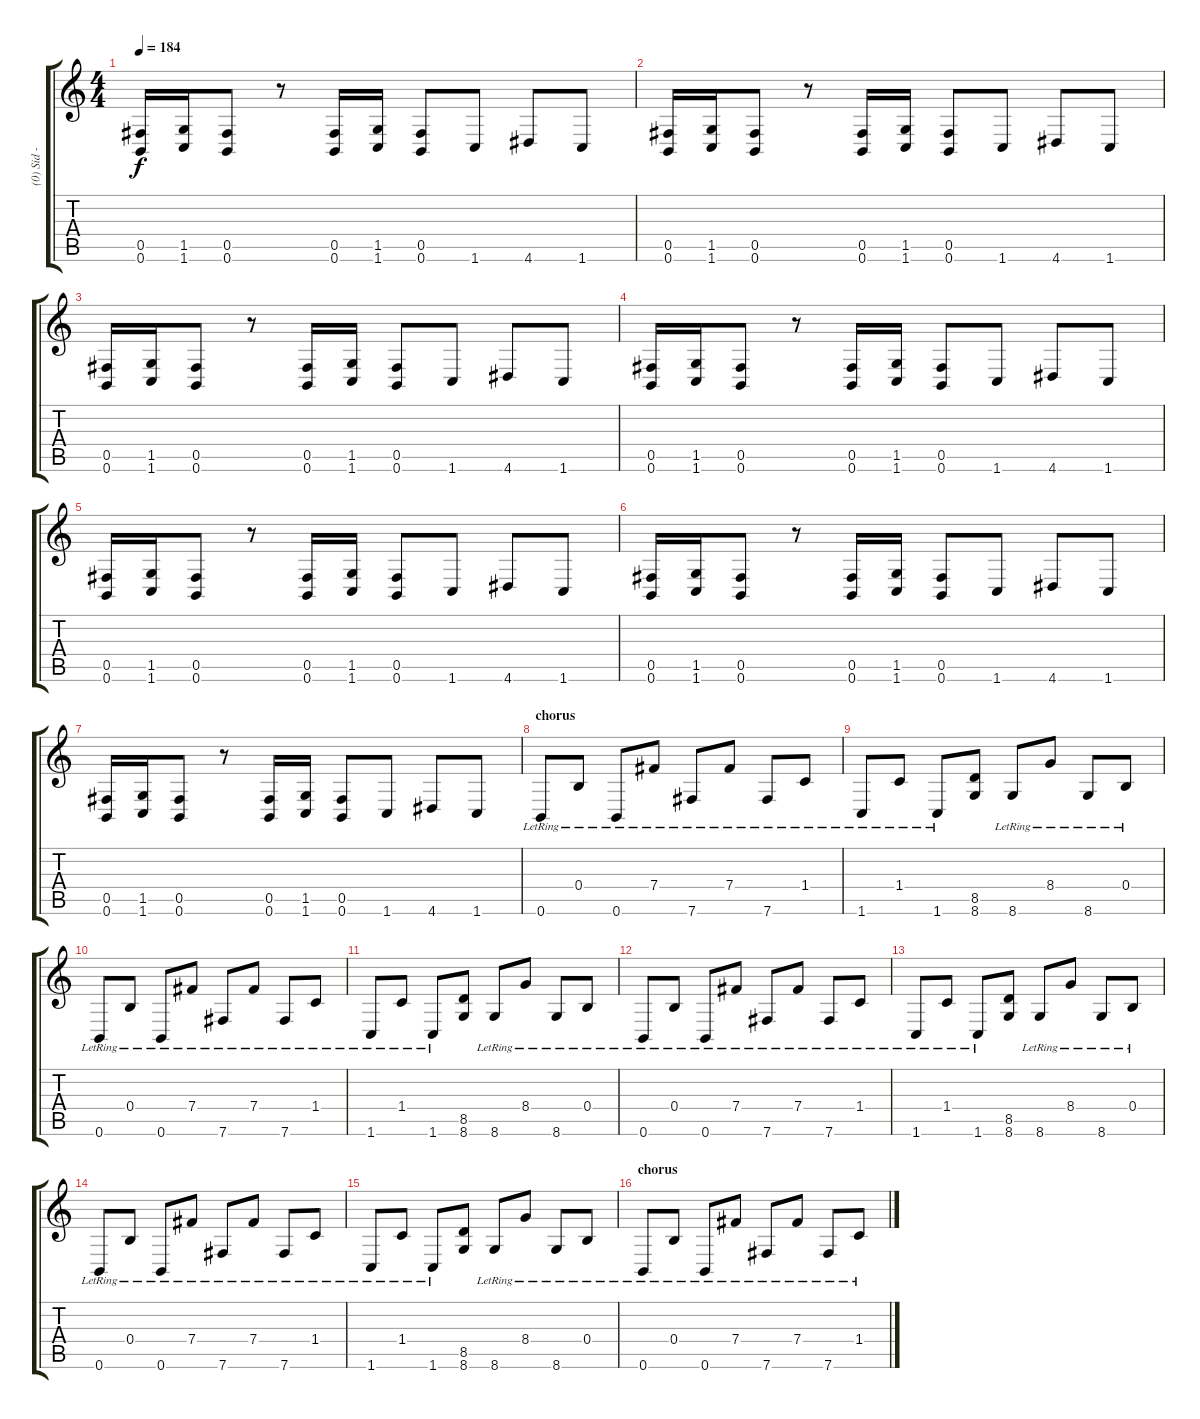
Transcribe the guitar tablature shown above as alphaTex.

\track ("(0) Sid - guitar C#" "(0) Sid - ") {instrument overdrivenguitar}
\staff {score tabs}
\tuning (Db4 Ab3 E3 B2 Gb2 B1) {hide}
\ts (4 4)
\tempo 184
\clef g2
\ks c
(0.5 0.6).16{dy f} (1.5 1.6).16 (0.5 0.6).8 r.8 (0.5 0.6).16 (1.5 1.6).16 (0.5 0.6).8 1.6.8 4.6.8 1.6.8 |
(0.5 0.6).16 (1.5 1.6).16 (0.5 0.6).8 r.8 (0.5 0.6).16 (1.5 1.6).16 (0.5 0.6).8 1.6.8 4.6.8 1.6.8 |
(0.5 0.6).16 (1.5 1.6).16 (0.5 0.6).8 r.8 (0.5 0.6).16 (1.5 1.6).16 (0.5 0.6).8 1.6.8 4.6.8 1.6.8 |
(0.5 0.6).16 (1.5 1.6).16 (0.5 0.6).8 r.8 (0.5 0.6).16 (1.5 1.6).16 (0.5 0.6).8 1.6.8 4.6.8 1.6.8 |
(0.5 0.6).16 (1.5 1.6).16 (0.5 0.6).8 r.8 (0.5 0.6).16 (1.5 1.6).16 (0.5 0.6).8 1.6.8 4.6.8 1.6.8 |
(0.5 0.6).16 (1.5 1.6).16 (0.5 0.6).8 r.8 (0.5 0.6).16 (1.5 1.6).16 (0.5 0.6).8 1.6.8 4.6.8 1.6.8 |
(0.5 0.6).16 (1.5 1.6).16 (0.5 0.6).8 r.8 (0.5 0.6).16 (1.5 1.6).16 (0.5 0.6).8 1.6.8 4.6.8 1.6.8 |
\section ("" "chorus")
0.6{lr}.8 0.4{lr}.8 0.6{lr}.8 7.4{lr}.8 7.6{lr}.8 7.4{lr}.8 7.6{lr}.8 1.4{lr}.8 |
1.6{lr}.8 1.4{lr}.8 1.6{lr}.8 (8.5 8.6).8 8.6{lr}.8 8.4{lr}.8 8.6{lr}.8 0.4{lr}.8 |
0.6{lr}.8 0.4{lr}.8 0.6{lr}.8 7.4{lr}.8 7.6{lr}.8 7.4{lr}.8 7.6{lr}.8 1.4{lr}.8 |
1.6{lr}.8 1.4{lr}.8 1.6{lr}.8 (8.5 8.6).8 8.6{lr}.8 8.4{lr}.8 8.6{lr}.8 0.4{lr}.8 |
0.6{lr}.8 0.4{lr}.8 0.6{lr}.8 7.4{lr}.8 7.6{lr}.8 7.4{lr}.8 7.6{lr}.8 1.4{lr}.8 |
1.6{lr}.8 1.4{lr}.8 1.6{lr}.8 (8.5 8.6).8 8.6{lr}.8 8.4{lr}.8 8.6{lr}.8 0.4{lr}.8 |
0.6{lr}.8 0.4{lr}.8 0.6{lr}.8 7.4{lr}.8 7.6{lr}.8 7.4{lr}.8 7.6{lr}.8 1.4{lr}.8 |
1.6{lr}.8 1.4{lr}.8 1.6{lr}.8 (8.5 8.6).8 8.6{lr}.8 8.4{lr}.8 8.6{lr}.8 0.4{lr}.8 |
\section ("" "chorus")
0.6{lr}.8 0.4{lr}.8 0.6{lr}.8 7.4{lr}.8 7.6{lr}.8 7.4{lr}.8 7.6{lr}.8 1.4{lr}.8
